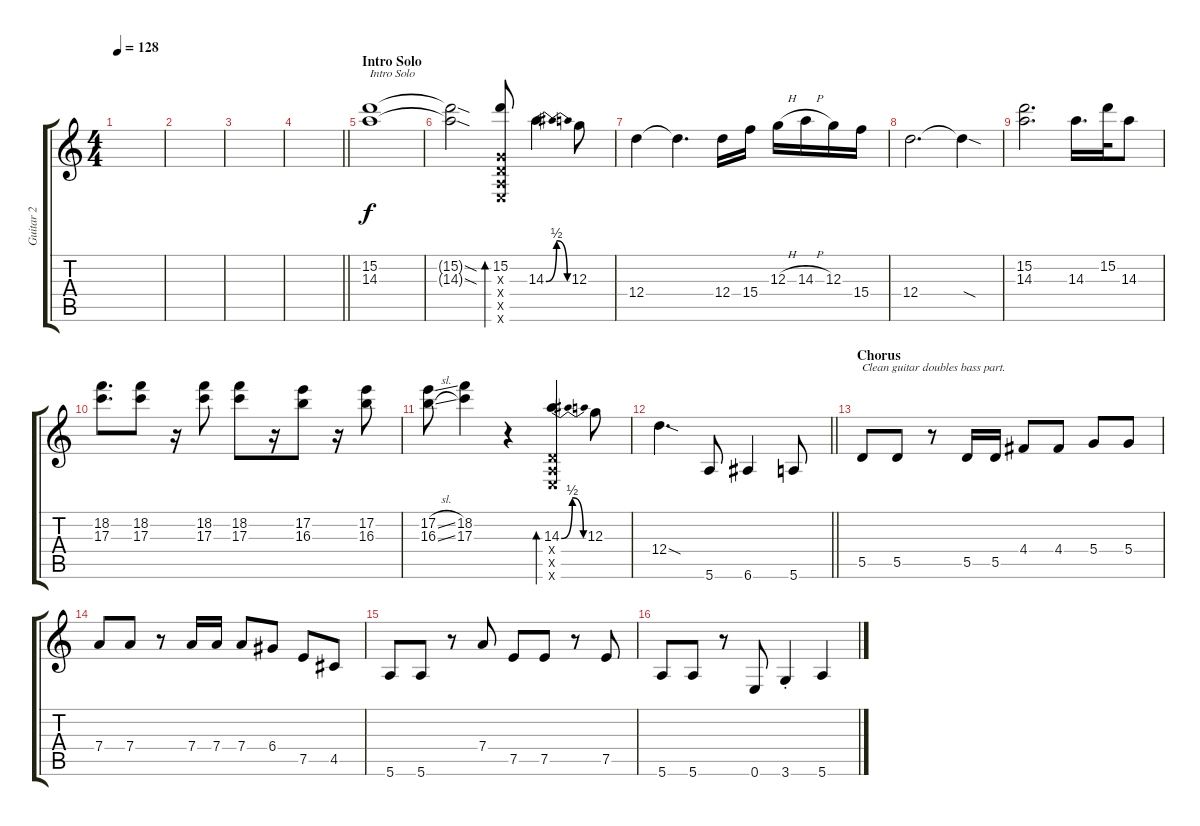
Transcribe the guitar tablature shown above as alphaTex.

\track ("Guitar 2" "Guitar 2") {instrument distortionguitar}
\staff {score tabs}
\tuning (E4 B3 G3 D3 A2 E2) {hide}
\ts (4 4)
\tempo 128
\clef g2
\ks c
|
|
|
\barLineRight lightlight
|
\section ("" "Intro Solo")
(15.2 14.3).1{txt "Intro Solo"} |
(15.2{sod t} 14.3{sod t}).2 (15.2 0.3{x} 0.4{x} 0.5{x} 0.6{x}).8{bd 120} 14.3{be (bendrelease 0 0 15 2 15 2 60 0)}.4 12.3.8 |
12.4.4 12.4{t}.4{d} 12.4.16 15.4.16 12.3{h}.16 14.3{h}.16 12.3.16 15.4.16 |
12.4.2{d} 12.4{sod t}.4 |
(15.2 14.3).2{d} 14.3.16{d} 15.2.32 14.3.8 |
(18.2 17.3).8{d} (18.2 17.3).8 r.16 (18.2 17.3).8 (18.2 17.3).8 r.16 (17.2 16.3).8 r.16 (17.2 16.3).8 |
(17.2{sl} 16.3{sl}).8 (18.2 17.3).4 r.4 (14.3{be (bendrelease 0 0 15 2 15 2 60 0)} 0.4{x} 0.5{x} 0.6{x}).4{bd 240} 12.3.8 |
\barLineRight lightlight
12.4{sod}.4{d} 5.6.8 6.6.4 5.6.8 |
\section ("" "Chorus")
5.5.8{txt "Clean guitar doubles bass part." instrument electricguitarclean} 5.5.8 r.8 5.5.16 5.5.16 4.4.8 4.4.8 5.4.8 5.4.8 |
7.4.8 7.4.8 r.8 7.4.16 7.4.16 7.4.8 6.4.8 7.5.8 4.5.8 |
5.6.8 5.6.8 r.8 7.4.8 7.5.8 7.5.8 r.8 7.5.8 |
5.6.8 5.6.8 r.8 0.6.8 3.6{st}.4 5.6.4
